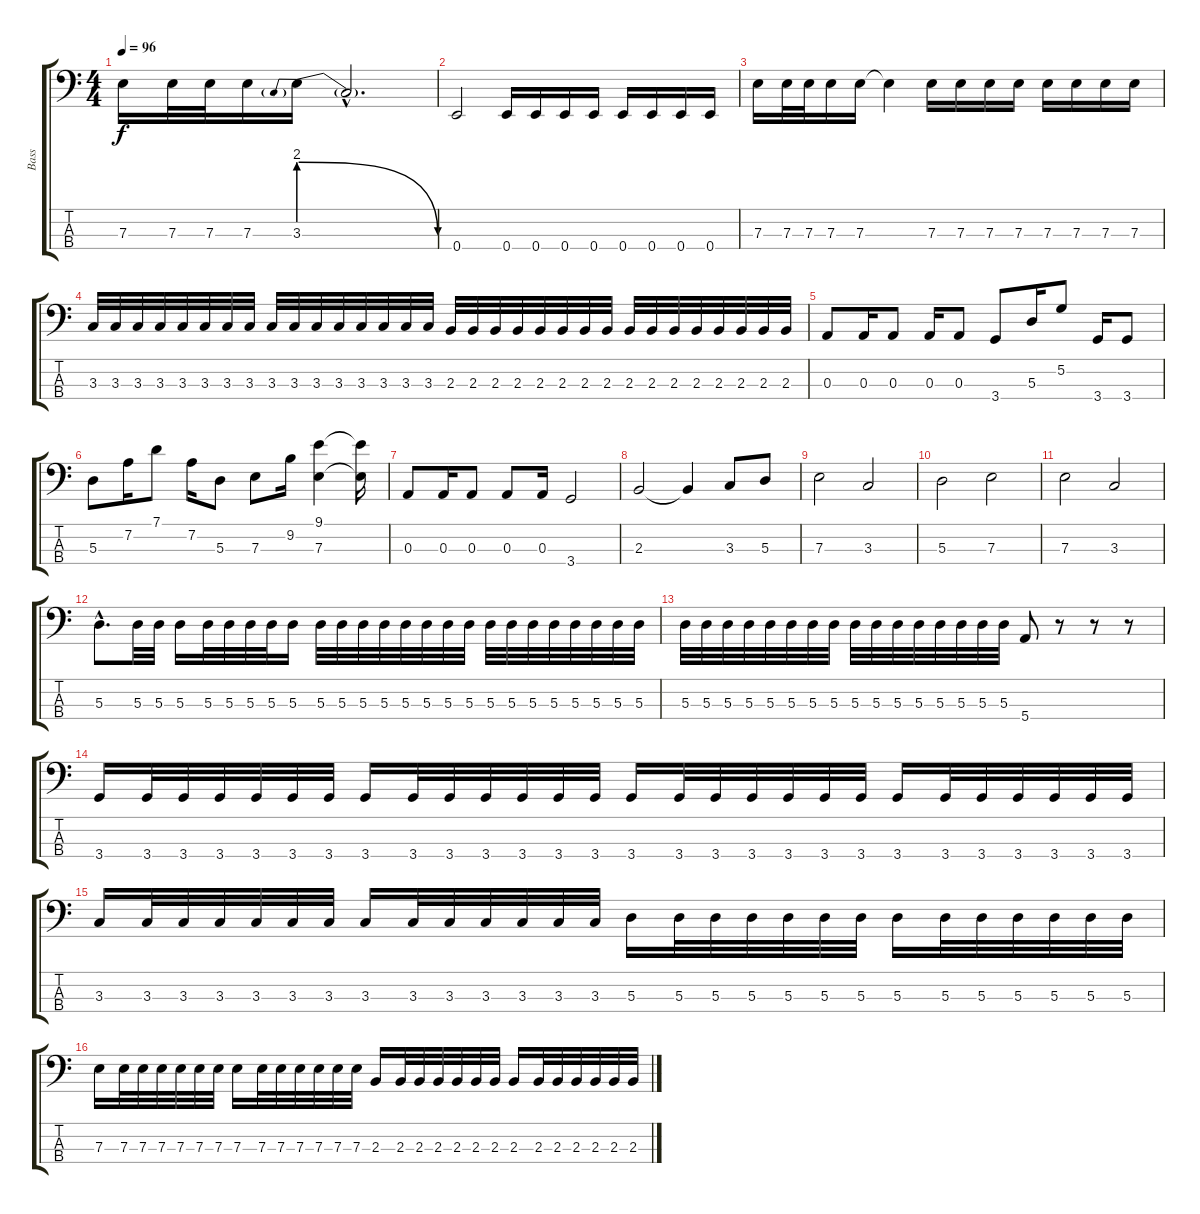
\track ("Bass" "Bass") {instrument electricbasspick}
\staff {score tabs}
\tuning (G2 D2 A1 E1) {hide}
\ts (4 4)
\tempo 96
\clef f4
\ks c
7.3.16{dy f} 7.3.32 7.3.32 7.3.16 3.3{be (prebendrelease 0 8 60 0)}.16 3.3{hac t}.2{d} |
0.4.2 0.4.16 0.4.16 0.4.16 0.4.16 0.4.16 0.4.16 0.4.16 0.4.16 |
7.3.16 7.3.32 7.3.32 7.3.16 7.3.16 7.3{t}.4 7.3.16 7.3.16 7.3.16 7.3.16 7.3.16 7.3.16 7.3.16 7.3.16 |
3.3.32 3.3.32 3.3.32 3.3.32 3.3.32 3.3.32 3.3.32 3.3.32 3.3.32 3.3.32 3.3.32 3.3.32 3.3.32 3.3.32 3.3.32 3.3.32 2.3.32 2.3.32 2.3.32 2.3.32 2.3.32 2.3.32 2.3.32 2.3.32 2.3.32 2.3.32 2.3.32 2.3.32 2.3.32 2.3.32 2.3.32 2.3.32 |
0.3.8 0.3.16 0.3.8 0.3.16 0.3.8 3.4.8 5.3.16 5.2.8 3.4.16 3.4.8 |
5.3.8 7.2.16 7.1.8 7.2.16 5.3.8 7.3.8 9.2.16 (9.1 7.3).4 (9.1{t} 7.3{t}).16 |
0.3.8 0.3.16 0.3.8 0.3.8 0.3.16 3.4.2 |
2.3.2 2.3{t}.4 3.3.8 5.3.8 |
7.3.2 3.3.2 |
5.3.2 7.3.2 |
7.3.2 3.3.2 |
5.3{hac}.8{d} 5.3.32 5.3.32 5.3.16 5.3.32 5.3.32 5.3.32 5.3.32 5.3.16 5.3.32 5.3.32 5.3.32 5.3.32 5.3.32 5.3.32 5.3.32 5.3.32 5.3.32 5.3.32 5.3.32 5.3.32 5.3.32 5.3.32 5.3.32 5.3.32 |
5.3.32 5.3.32 5.3.32 5.3.32 5.3.32 5.3.32 5.3.32 5.3.32 5.3.32 5.3.32 5.3.32 5.3.32 5.3.32 5.3.32 5.3.32 5.3.32 5.4.8 r.8 r.8 r.8 |
3.4.16 3.4.32 3.4.32 3.4.32 3.4.32 3.4.32 3.4.32 3.4.16 3.4.32 3.4.32 3.4.32 3.4.32 3.4.32 3.4.32 3.4.16 3.4.32 3.4.32 3.4.32 3.4.32 3.4.32 3.4.32 3.4.16 3.4.32 3.4.32 3.4.32 3.4.32 3.4.32 3.4.32 |
3.3.16 3.3.32 3.3.32 3.3.32 3.3.32 3.3.32 3.3.32 3.3.16 3.3.32 3.3.32 3.3.32 3.3.32 3.3.32 3.3.32 5.3.16 5.3.32 5.3.32 5.3.32 5.3.32 5.3.32 5.3.32 5.3.16 5.3.32 5.3.32 5.3.32 5.3.32 5.3.32 5.3.32 |
7.3.16 7.3.32 7.3.32 7.3.32 7.3.32 7.3.32 7.3.32 7.3.16 7.3.32 7.3.32 7.3.32 7.3.32 7.3.32 7.3.32 2.3.16 2.3.32 2.3.32 2.3.32 2.3.32 2.3.32 2.3.32 2.3.16 2.3.32 2.3.32 2.3.32 2.3.32 2.3.32 2.3.32
